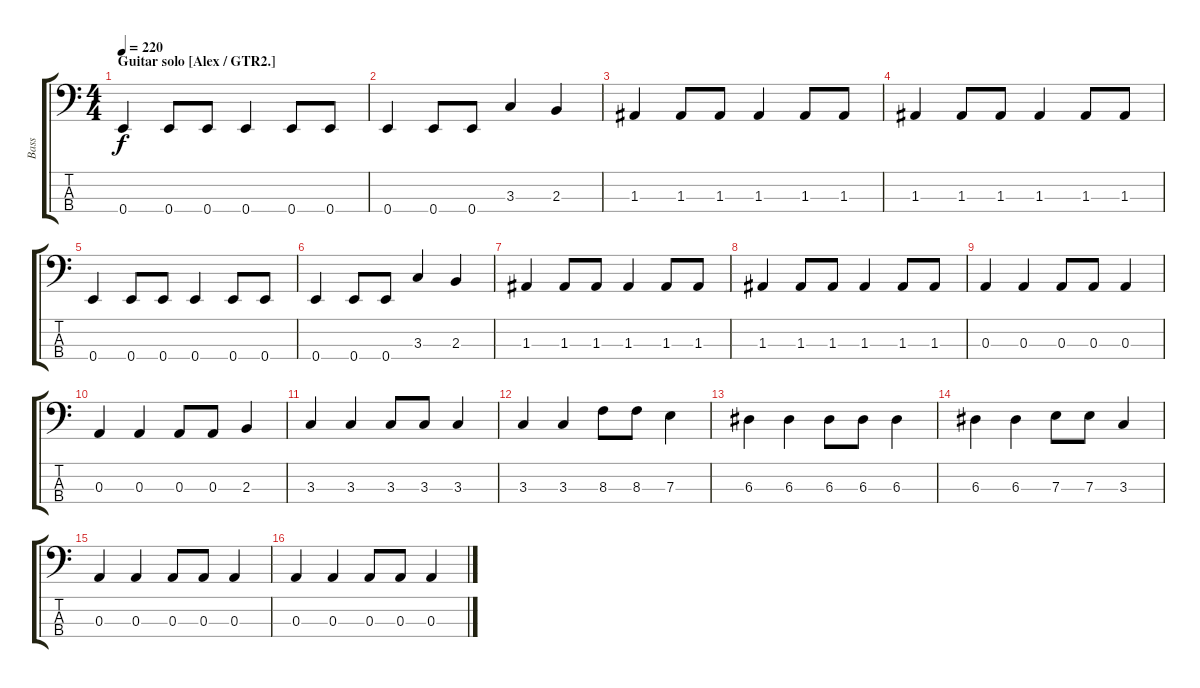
\track ("Bass" "Bass") {instrument electricbassfinger}
\staff {score tabs}
\tuning (G2 D2 A1 E1) {hide}
\ts (4 4)
\section ("" "Guitar solo [Alex / GTR2.]")
\tempo 220
\clef f4
\ks c
0.4.4{dy f} 0.4.8 0.4.8 0.4.4 0.4.8 0.4.8 |
0.4.4 0.4.8 0.4.8 3.3.4 2.3.4 |
1.3.4 1.3.8 1.3.8 1.3.4 1.3.8 1.3.8 |
1.3.4 1.3.8 1.3.8 1.3.4 1.3.8 1.3.8 |
0.4.4 0.4.8 0.4.8 0.4.4 0.4.8 0.4.8 |
0.4.4 0.4.8 0.4.8 3.3.4 2.3.4 |
1.3.4 1.3.8 1.3.8 1.3.4 1.3.8 1.3.8 |
1.3.4 1.3.8 1.3.8 1.3.4 1.3.8 1.3.8 |
0.3.4 0.3.4 0.3.8 0.3.8 0.3.4 |
0.3.4 0.3.4 0.3.8 0.3.8 2.3.4 |
3.3.4 3.3.4 3.3.8 3.3.8 3.3.4 |
3.3.4 3.3.4 8.3.8 8.3.8 7.3.4 |
6.3.4 6.3.4 6.3.8 6.3.8 6.3.4 |
6.3.4 6.3.4 7.3.8 7.3.8 3.3.4 |
0.3.4 0.3.4 0.3.8 0.3.8 0.3.4 |
0.3.4 0.3.4 0.3.8 0.3.8 0.3.4
